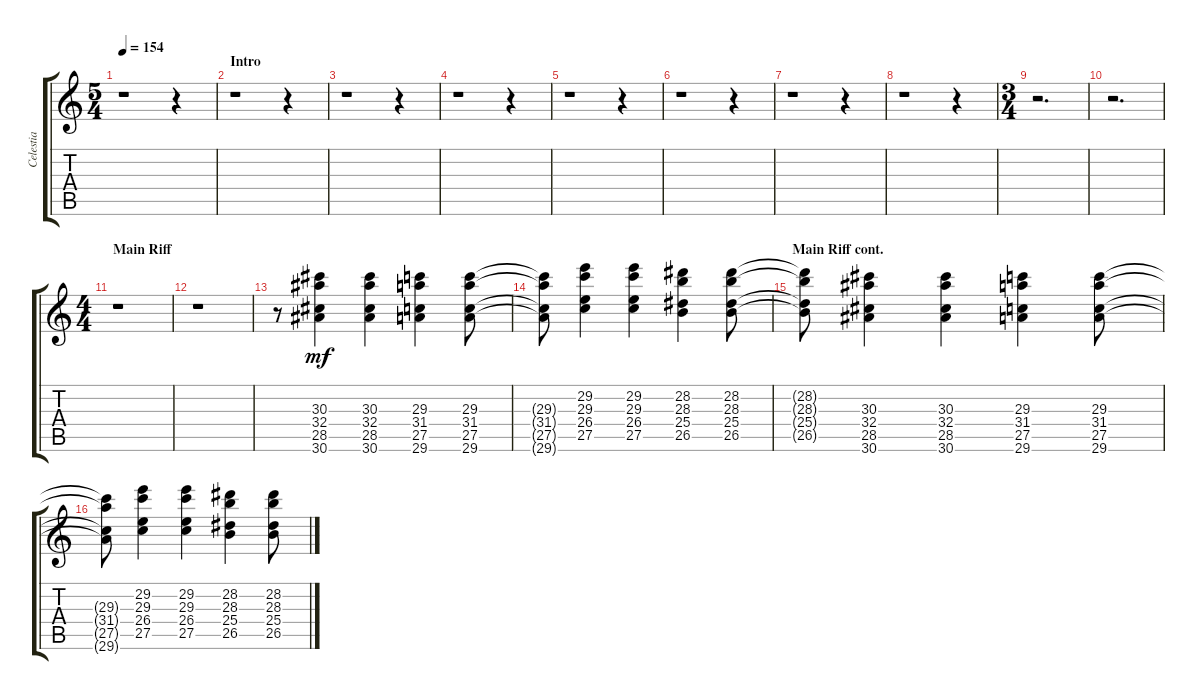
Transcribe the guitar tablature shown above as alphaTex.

\track ("Celestia" "Celestia") {instrument acousticgrandpiano}
\staff {score tabs}
\tuning (E4 B3 G3 D3 A2 E2) {hide}
\ts (5 4)
\tempo 154
\clef g2
\ks aminor
r.1{dy mf instrument acousticgrandpiano} r.4 |
\section ("" "Intro")
r.1 r.4 |
r.1 r.4 |
r.1 r.4 |
r.1 r.4 |
r.1 r.4 |
r.1 r.4 |
r.1 r.4 |
\ts (3 4)
r.2{d} |
r.2{d} |
\ts (4 4)
\section ("" "Main Riff")
r.1 |
r.1 |
r.8 (30.3 32.4 28.5 30.6).4 (30.3 32.4 28.5 30.6).4 (29.3 31.4 27.5 29.6).4 (29.3 31.4 27.5 29.6).8 |
(29.3{t} 31.4{t} 27.5{t} 29.6{t}).8 (29.2 29.3 26.4 27.5).4 (29.2 29.3 26.4 27.5).4 (28.2 28.3 25.4 26.5).4 (28.2 28.3 25.4 26.5).8 |
\section ("" "Main Riff cont.")
(28.2{t} 28.3{t} 25.4{t} 26.5{t}).8 (30.3 32.4 28.5 30.6).4 (30.3 32.4 28.5 30.6).4 (29.3 31.4 27.5 29.6).4 (29.3 31.4 27.5 29.6).8 |
(29.3{t} 31.4{t} 27.5{t} 29.6{t}).8 (29.2 29.3 26.4 27.5).4 (29.2 29.3 26.4 27.5).4 (28.2 28.3 25.4 26.5).4 (28.2 28.3 25.4 26.5).8
